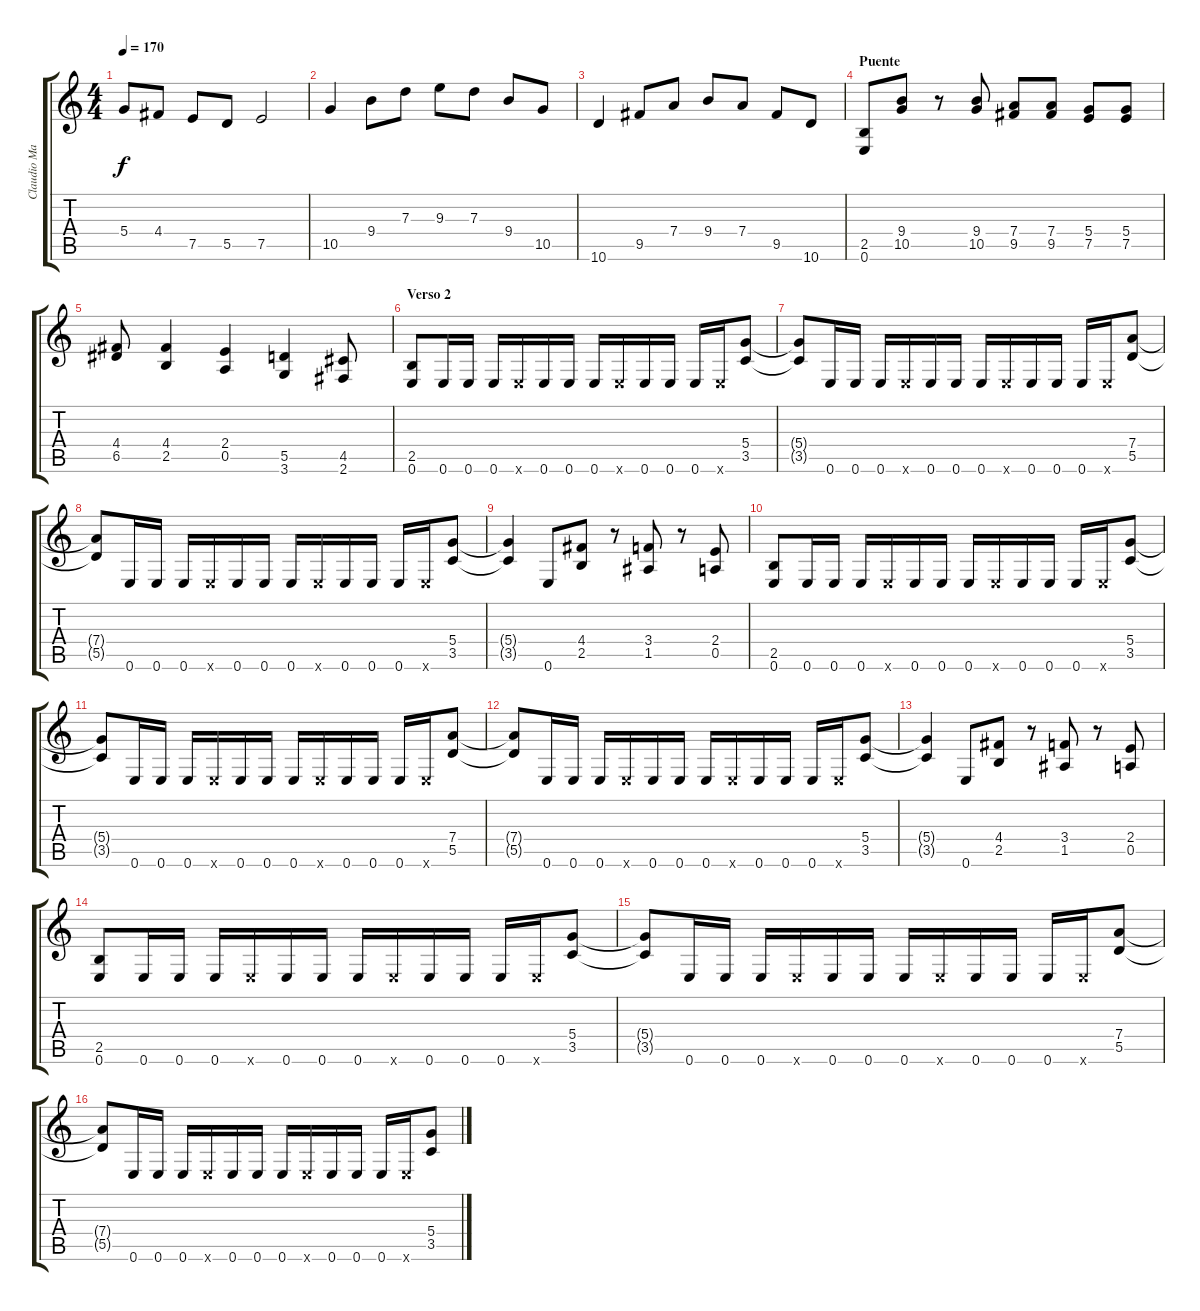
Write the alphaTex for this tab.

\track ("Claudio Marciello (Gtr 1)" "Claudio Ma") {instrument distortionguitar}
\staff {score tabs}
\tuning (E4 B3 G3 D3 A2 E2) {hide}
\ts (4 4)
\tempo 170
\clef g2
\ks c
5.4.8{dy f} 4.4.8 7.5.8 5.5.8 7.5.2 |
10.5.4 9.4.8 7.3.8 9.3.8 7.3.8 9.4.8 10.5.8 |
10.6.4 9.5.8 7.4.8 9.4.8 7.4.8 9.5.8 10.6.8 |
\section ("" "Puente")
(2.5 0.6).8 (9.4 10.5).8 r.8 (9.4 10.5).8 (7.4 9.5).8 (7.4 9.5).8 (5.4 7.5).8 (5.4 7.5).8 |
(4.4 6.5).8 (4.4 2.5).4 (2.4 0.5).4 (5.5 3.6).4 (4.5 2.6).8 |
\section ("" "Verso 2")
(2.5 0.6).8 0.6.16 0.6.16 0.6.16 0.6{x}.16 0.6.16 0.6.16 0.6.16 0.6{x}.16 0.6.16 0.6.16 0.6.16 0.6{x}.16 (5.4 3.5).8 |
(5.4{t} 3.5{t}).8 0.6.16 0.6.16 0.6.16 0.6{x}.16 0.6.16 0.6.16 0.6.16 0.6{x}.16 0.6.16 0.6.16 0.6.16 0.6{x}.16 (7.4 5.5).8 |
(7.4{t} 5.5{t}).8 0.6.16 0.6.16 0.6.16 0.6{x}.16 0.6.16 0.6.16 0.6.16 0.6{x}.16 0.6.16 0.6.16 0.6.16 0.6{x}.16 (5.4 3.5).8 |
(5.4{t} 3.5{t}).4 0.6.8 (4.4 2.5).8 r.8 (3.4 1.5).8 r.8 (2.4 0.5).8 |
(2.5 0.6).8 0.6.16 0.6.16 0.6.16 0.6{x}.16 0.6.16 0.6.16 0.6.16 0.6{x}.16 0.6.16 0.6.16 0.6.16 0.6{x}.16 (5.4 3.5).8 |
(5.4{t} 3.5{t}).8 0.6.16 0.6.16 0.6.16 0.6{x}.16 0.6.16 0.6.16 0.6.16 0.6{x}.16 0.6.16 0.6.16 0.6.16 0.6{x}.16 (7.4 5.5).8 |
(7.4{t} 5.5{t}).8 0.6.16 0.6.16 0.6.16 0.6{x}.16 0.6.16 0.6.16 0.6.16 0.6{x}.16 0.6.16 0.6.16 0.6.16 0.6{x}.16 (5.4 3.5).8 |
(5.4{t} 3.5{t}).4 0.6.8 (4.4 2.5).8 r.8 (3.4 1.5).8 r.8 (2.4 0.5).8 |
(2.5 0.6).8 0.6.16 0.6.16 0.6.16 0.6{x}.16 0.6.16 0.6.16 0.6.16 0.6{x}.16 0.6.16 0.6.16 0.6.16 0.6{x}.16 (5.4 3.5).8 |
(5.4{t} 3.5{t}).8 0.6.16 0.6.16 0.6.16 0.6{x}.16 0.6.16 0.6.16 0.6.16 0.6{x}.16 0.6.16 0.6.16 0.6.16 0.6{x}.16 (7.4 5.5).8 |
(7.4{t} 5.5{t}).8 0.6.16 0.6.16 0.6.16 0.6{x}.16 0.6.16 0.6.16 0.6.16 0.6{x}.16 0.6.16 0.6.16 0.6.16 0.6{x}.16 (5.4 3.5).8
